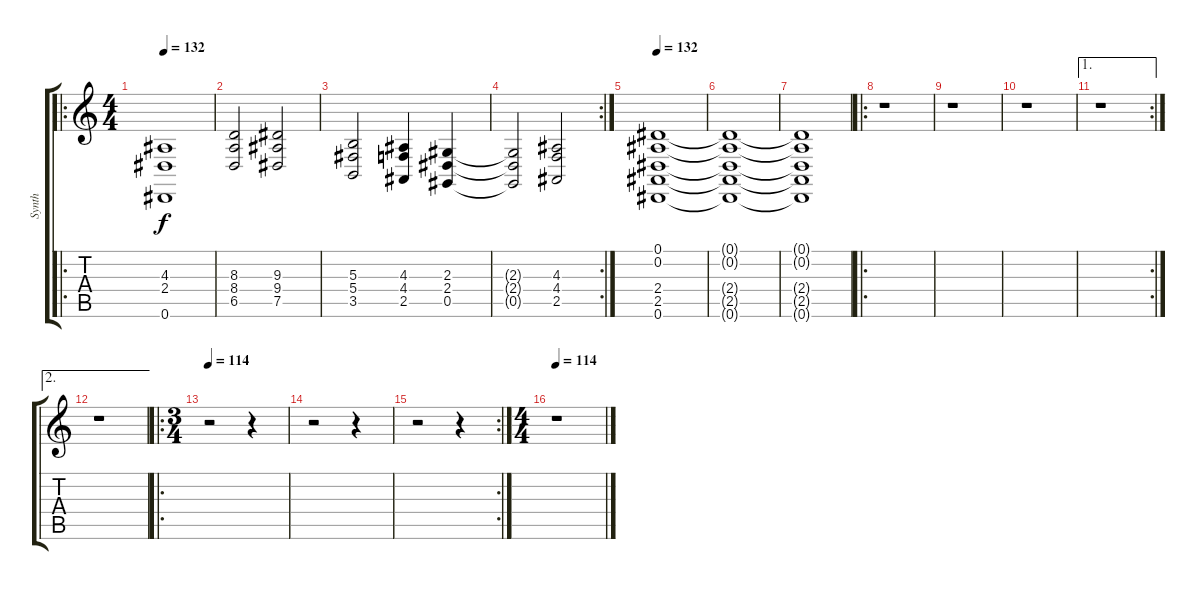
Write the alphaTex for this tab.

\track ("Synth" "Synth") {instrument synthstrings1}
\staff {score tabs}
\tuning (Eb4 Bb3 Gb3 Db3 Ab2 Eb2) {hide}
\ro
\ts (4 4)
\tempo 132
\tempo 80
\tempo 132
\clef g2
\ks c
(4.3 2.4 0.6).1{dy f instrument synthstrings1} |
(8.3 8.4 6.5).2 (9.3 9.4 7.5).2 |
(5.3 5.4 3.5).2 (4.3 4.4 2.5).4 (2.3 2.4 0.5).4 |
\rc 2
(2.3{t} 2.4{t} 0.5{t}).2 (4.3 4.4 2.5).2 |
\tempo 132
(0.1 0.2 2.4 2.5 0.6).1 |
(0.1{t} 0.2{t} 2.4{t} 2.5{t} 0.6{t}).1 |
(0.1{t} 0.2{t} 2.4{t} 2.5{t} 0.6{t}).1 |
\ro
r.1 |
r.1 |
r.1 |
\ae 1
\rc 2
r.1 |
\ae 2
r.1 |
\ro
\ts (3 4)
\tempo 114
r.2 r.4 |
r.2 r.4 |
\rc 2
r.2 r.4 |
\ts (4 4)
\tempo 114
r.1
